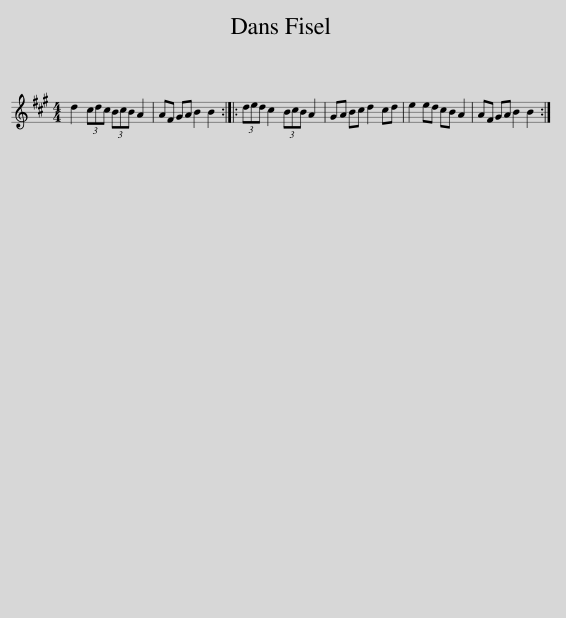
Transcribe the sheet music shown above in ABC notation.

X:1
L:1/8
M:4/4
I:linebreak $
K:A
V:1 treble
V:1
 d2 (3cdc (3BcB A2 | AF GA B2 B2 :: (3ded c2 (3BcB A2 | GA Bc d2 cd | e2 ed cB A2 | %5
 AF GA B2 B2 :| %6
